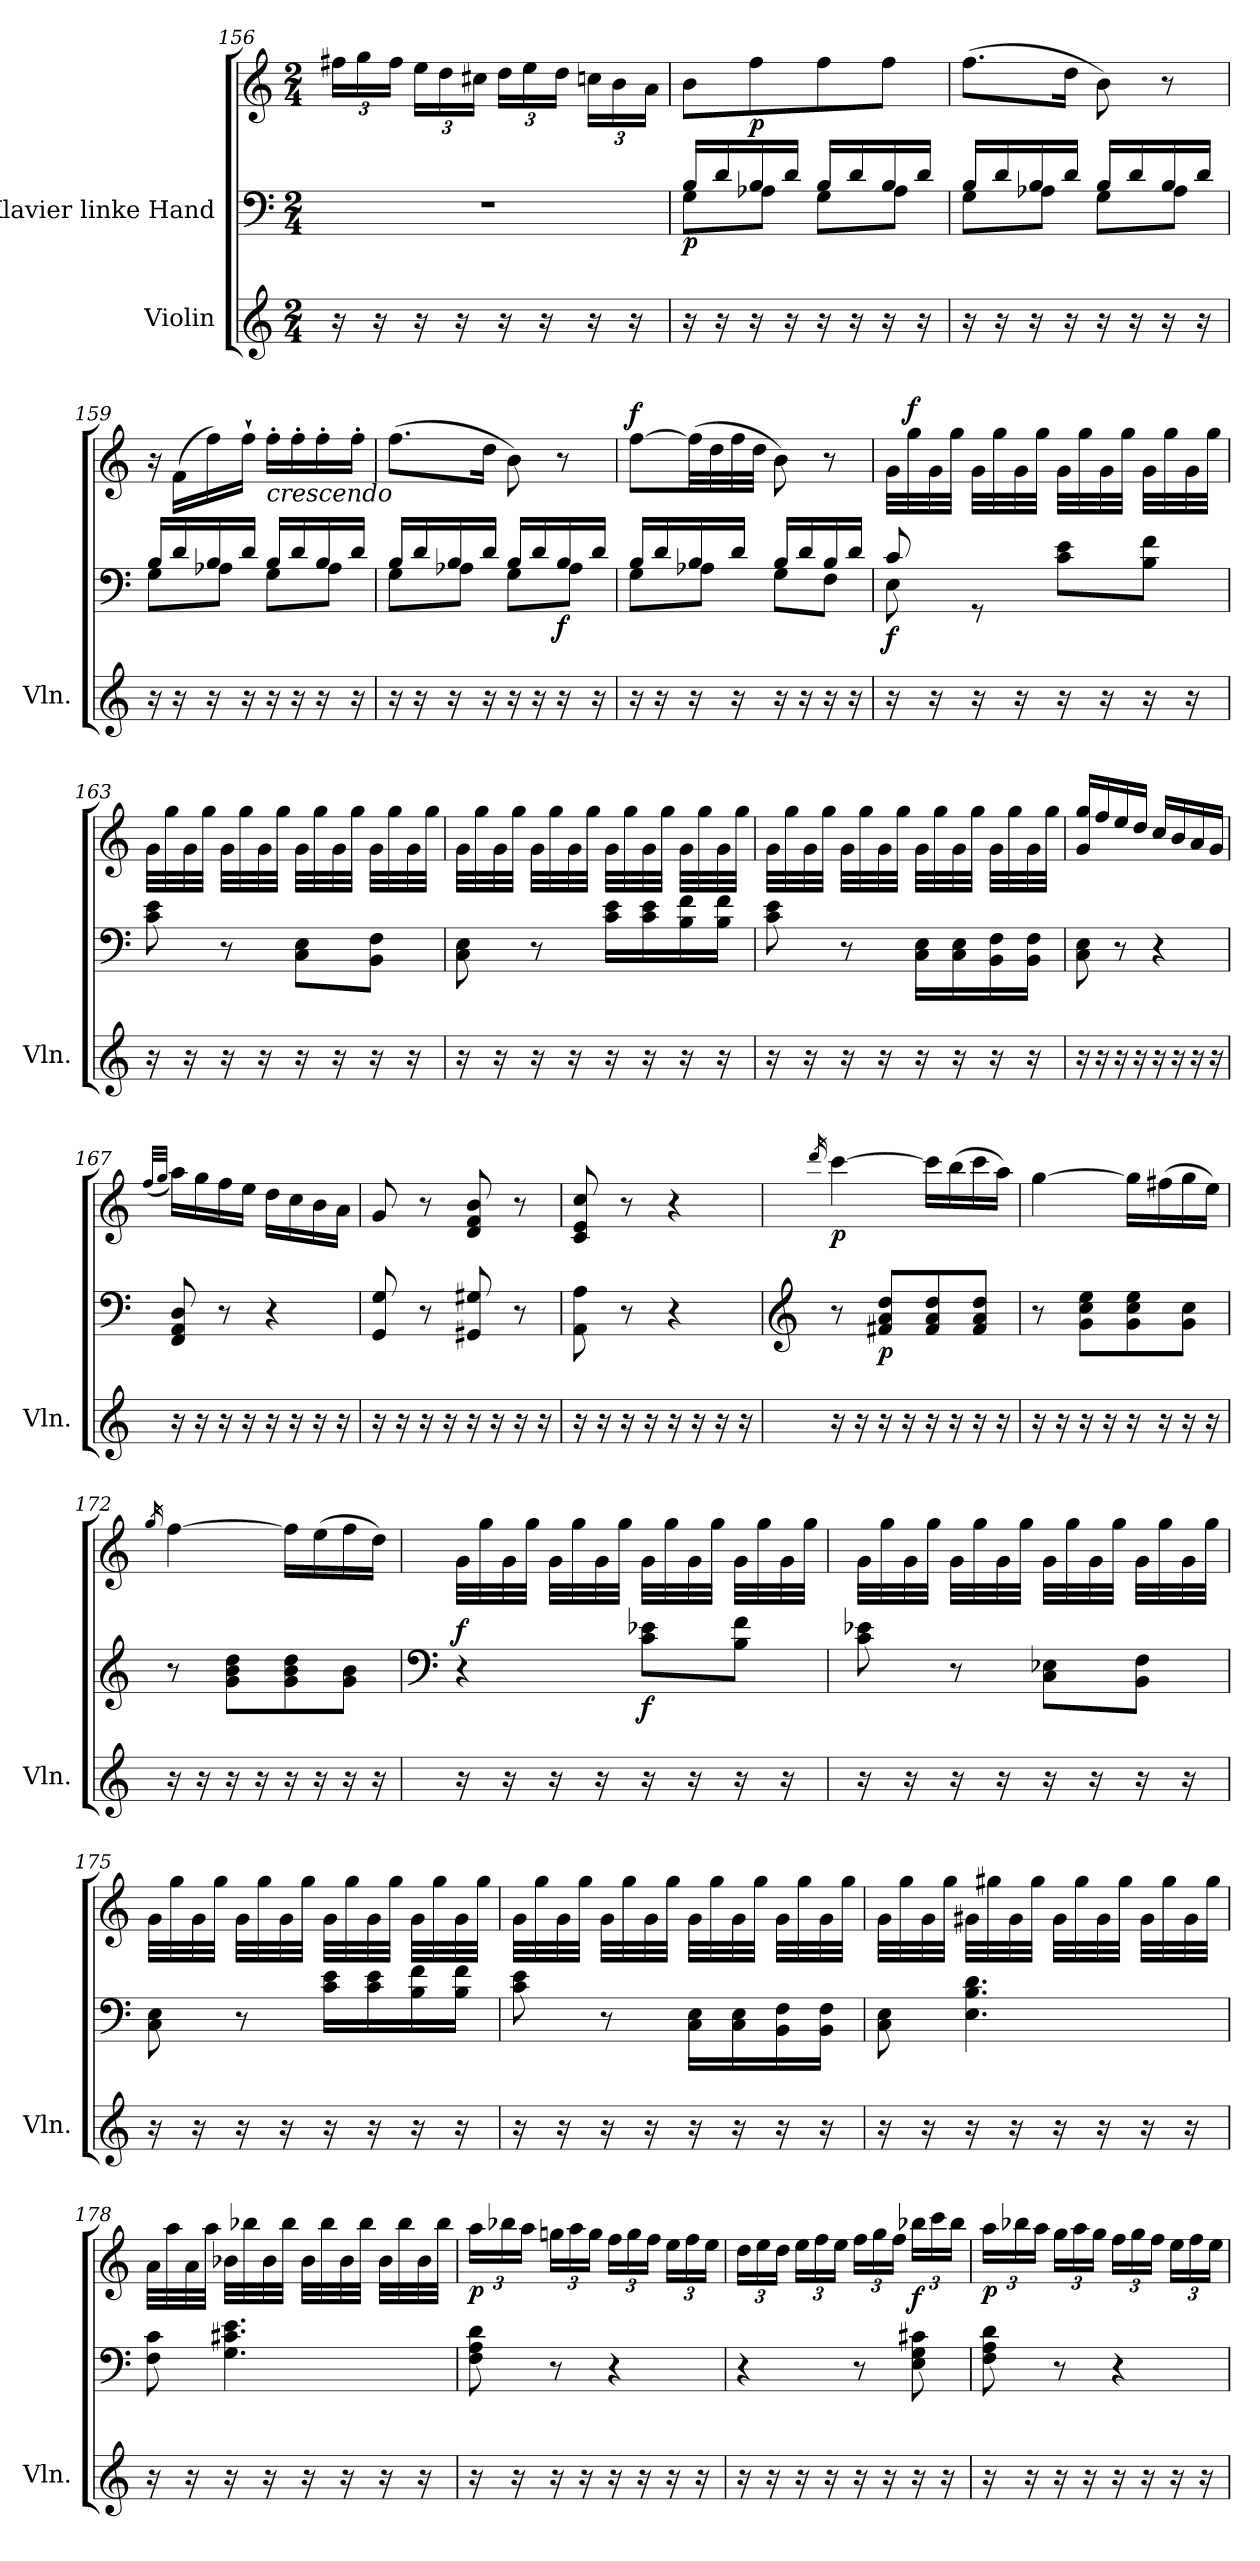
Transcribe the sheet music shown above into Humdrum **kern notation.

**kern	**kern	**kern	**dynam
*part2	*part1	*part1	*part1
*staff3	*staff2	*staff1	*staff1/2
*I"Violin	*I"Klavier linke Hand	*	*
*I'Vln.	*	*	*
*clefG2	*clefF4	*clefG2	*
*k[]	*k[]	*k[]	*
*M2/4	*M2/4	*M2/4	*
=156	=156	=156	=156
16r	2r	24ff#X\LL	.
.	.	24gg\	.
16r	.	.	.
.	.	24ff#\JJ	.
16r	.	24ee\LL	.
.	.	24dd\	.
16r	.	.	.
.	.	24cc#X\JJ	.
16r	.	24dd\LL	.
.	.	24ee\	.
16r	.	.	.
.	.	24dd\JJ	.
16r	.	24ccn\LL	.
.	.	24b\	.
16r	.	.	.
.	.	24a\JJ	.
=157	=157	=157	=157
*	*^	*	*
!	!	!	!	!LO:DY:b=2
16r	16B/LL	8G\L	8b\L	p
16r	16d/	.	.	.
!	!	!	!	!LO:DY:b
16r	16B/	8A-X\J	8ff\	p
16r	16d/JJ	.	.	.
16r	16B/LL	8G\L	8ff\	.
16r	16d/	.	.	.
16r	16B/	8A-\J	8ff\J	.
16r	16d/JJ	.	.	.
=158	=158	=158	=158	=158
16r	16B/LL	8G\L	(>8.ff\L	.
16r	16d/	.	.	.
16r	16B/	8A-X\J	.	.
16r	16d/JJ	.	16dd\Jk	.
16r	16B/LL	8G\L	8b\)	.
16r	16d/	.	.	.
16r	16B/	8A-\J	8r	.
16r	16d/JJ	.	.	.
!!LO:LB:g=z
=159	=159	=159	=159	=159
16r	16B/LL	8G\L	16r	.
16r	16d/	.	(>16f\LL	.
16r	16B/	8A-X\J	16ff\)	.
16r	16d/JJ	.	16ff`\JJ	.
!	!	!	!LO:TX:b:i:t=crescendo	!
16r	16B/LL	8G\L	16ff'\LL	.
16r	16d/	.	16ff'\	.
16r	16B/	8A-\J	16ff'\	.
16r	16d/JJ	.	16ff'\JJ	.
=160	=160	=160	=160	=160
16r	16B/LL	8G\L	(>8.ff\L	.
16r	16d/	.	.	.
16r	16B/	8A-X\J	.	.
16r	16d/JJ	.	16dd\Jk	.
16r	16B/LL	8G\L	8b\)	.
16r	16d/	.	.	.
!	!	!	!	!LO:DY:b=2
16r	16B/	8A-\J	8r	f
16r	16d/JJ	.	.	.
=161	=161	=161	=161	=161
!	!	!	!	!LO:DY:a
16r	16B/LL	8G\L	[8ff\L	f
16r	16d/	.	.	.
16r	16B/	8A-X\J	(>32ff\LL]	.
.	.	.	32dd\	.
16r	16d/JJ	.	32ff\	.
.	.	.	32dd\JJJ	.
16r	16B/LL	8G\L	8b\)	.
16r	16d/	.	.	.
16r	16B/	8F\J	8r	.
16r	16d/JJ	.	.	.
=162	=162	=162	=162	=162
!	!	!	!	!LO:DY:b=2
16r	8c/	8E\	32g\LLL	f
!	!	!	!	!LO:DY:a
.	.	.	32gg\	f
16r	.	.	32g\	.
.	.	.	32gg\JJJ	.
16r	8rGG	4.ryy	32g\LLL	.
.	.	.	32gg\	.
16r	.	.	32g\	.
.	.	.	32gg\JJJ	.
16r	8c\ 8e\L	.	32g\LLL	.
.	.	.	32gg\	.
16r	.	.	32g\	.
.	.	.	32gg\JJJ	.
16r	8B\ 8f\J	.	32g\LLL	.
.	.	.	32gg\	.
16r	.	.	32g\	.
.	.	.	32gg\JJJ	.
*	*v	*v	*	*
!!LO:PB:g=z
=163	=163	=163	=163
16r	8c\ 8e\	32g\LLL	.
.	.	32gg\	.
16r	.	32g\	.
.	.	32gg\JJJ	.
16r	8r	32g\LLL	.
.	.	32gg\	.
16r	.	32g\	.
.	.	32gg\JJJ	.
16r	8C\ 8E\L	32g\LLL	.
.	.	32gg\	.
16r	.	32g\	.
.	.	32gg\JJJ	.
16r	8BB\ 8F\J	32g\LLL	.
.	.	32gg\	.
16r	.	32g\	.
.	.	32gg\JJJ	.
=164	=164	=164	=164
16r	8C\ 8E\	32g\LLL	.
.	.	32gg\	.
16r	.	32g\	.
.	.	32gg\JJJ	.
16r	8r	32g\LLL	.
.	.	32gg\	.
16r	.	32g\	.
.	.	32gg\JJJ	.
16r	16c\ 16e\LL	32g\LLL	.
.	.	32gg\	.
16r	16c\ 16e\	32g\	.
.	.	32gg\JJJ	.
16r	16B\ 16f\	32g\LLL	.
.	.	32gg\	.
16r	16B\ 16f\JJ	32g\	.
.	.	32gg\JJJ	.
=165	=165	=165	=165
16r	8c\ 8e\	32g\LLL	.
.	.	32gg\	.
16r	.	32g\	.
.	.	32gg\JJJ	.
16r	8r	32g\LLL	.
.	.	32gg\	.
16r	.	32g\	.
.	.	32gg\JJJ	.
16r	16C\ 16E\LL	32g\LLL	.
.	.	32gg\	.
16r	16C\ 16E\	32g\	.
.	.	32gg\JJJ	.
16r	16BB\ 16F\	32g\LLL	.
.	.	32gg\	.
16r	16BB\ 16F\JJ	32g\	.
.	.	32gg\JJJ	.
=166	=166	=166	=166
16r	8C\ 8E\	16g/ 16gg/LL	.
16r	.	16ff/	.
16r	8r	16ee/	.
16r	.	16dd/JJ	.
16r	4r	16cc/LL	.
16r	.	16b/	.
16r	.	16a/	.
16r	.	16g/JJ	.
!!LO:LB:g=z
=167	=167	=167	=167
.	.	(<32qff/LLL	.
.	.	32qgg/JJJ	.
16r	8FF/ 8AA/ 8D/	16aa\LL)	.
16r	.	16gg\	.
16r	8r	16ff\	.
16r	.	16ee\JJ	.
16r	4r	16dd\LL	.
16r	.	16cc\	.
16r	.	16b\	.
16r	.	16a\JJ	.
=168	=168	=168	=168
16r	8GG/ 8G/	8g/	.
16r	.	.	.
16r	8r	8r	.
16r	.	.	.
16r	8GG#X/ 8G#X/	8d/ 8f/ 8b/	.
16r	.	.	.
16r	8r	8r	.
16r	.	.	.
=169	=169	=169	=169
16r	8AA\ 8A\	8c/ 8e/ 8cc/	.
16r	.	.	.
16r	8r	8r	.
16r	.	.	.
16r	4r	4r	.
16r	.	.	.
16r	.	.	.
16r	.	.	.
=170	=170	=170	=170
*	*clefG2	*	*
.	.	16qddd/	.
!	!	!	!LO:DY:b
16r	8r	[4ccc\	p
16r	.	.	.
!	!	!	!LO:DY:b=2
16r	8f#X/ 8a/ 8dd/L	.	p
16r	.	.	.
16r	8f#/ 8a/ 8dd/	16ccc\LL]	.
16r	.	(>16bb\	.
16r	8f#/ 8a/ 8dd/J	16ccc\	.
16r	.	16aa\JJ)	.
=171	=171	=171	=171
16r	8r	[4gg\	.
16r	.	.	.
16r	8g\ 8cc\ 8ee\L	.	.
16r	.	.	.
16r	8g\ 8cc\ 8ee\	16gg\LL]	.
16r	.	(>16ff#X\	.
16r	8g\ 8cc\J	16gg\	.
16r	.	16ee\JJ)	.
=172	=172	=172	=172
.	.	16qgg/	.
16r	8r	[4ff\	.
16r	.	.	.
16r	8g\ 8b\ 8dd\L	.	.
16r	.	.	.
16r	8g\ 8b\ 8dd\	16ff\LL]	.
16r	.	(>16ee\	.
16r	8g\ 8b\J	16ff\	.
16r	.	16dd\JJ)	.
!!LO:LB:g=z
=173	=173	=173	=173
*	*clefF4	*	*
!	!	!	!LO:DY:a=2
16r	4r	32g\LLL	f
.	.	32gg\	.
16r	.	32g\	.
.	.	32gg\JJJ	.
16r	.	32g\LLL	.
.	.	32gg\	.
16r	.	32g\	.
.	.	32gg\JJJ	.
!	!	!	!LO:DY:b=2
16r	8c\ 8e-X\L	32g\LLL	f
.	.	32gg\	.
16r	.	32g\	.
.	.	32gg\JJJ	.
16r	8B\ 8f\J	32g\LLL	.
.	.	32gg\	.
16r	.	32g\	.
.	.	32gg\JJJ	.
=174	=174	=174	=174
16r	8c\ 8e-X\	32g\LLL	.
.	.	32gg\	.
16r	.	32g\	.
.	.	32gg\JJJ	.
16r	8r	32g\LLL	.
.	.	32gg\	.
16r	.	32g\	.
.	.	32gg\JJJ	.
16r	8C\ 8E-X\L	32g\LLL	.
.	.	32gg\	.
16r	.	32g\	.
.	.	32gg\JJJ	.
16r	8BB\ 8F\J	32g\LLL	.
.	.	32gg\	.
16r	.	32g\	.
.	.	32gg\JJJ	.
=175	=175	=175	=175
16r	8C\ 8E\	32g\LLL	.
.	.	32gg\	.
16r	.	32g\	.
.	.	32gg\JJJ	.
16r	8r	32g\LLL	.
.	.	32gg\	.
16r	.	32g\	.
.	.	32gg\JJJ	.
16r	16c\ 16e\LL	32g\LLL	.
.	.	32gg\	.
16r	16c\ 16e\	32g\	.
.	.	32gg\JJJ	.
16r	16B\ 16f\	32g\LLL	.
.	.	32gg\	.
16r	16B\ 16f\JJ	32g\	.
.	.	32gg\JJJ	.
!!LO:LB:g=z
=176	=176	=176	=176
16r	8c\ 8e\	32g\LLL	.
.	.	32gg\	.
16r	.	32g\	.
.	.	32gg\JJJ	.
16r	8r	32g\LLL	.
.	.	32gg\	.
16r	.	32g\	.
.	.	32gg\JJJ	.
16r	16C\ 16E\LL	32g\LLL	.
.	.	32gg\	.
16r	16C\ 16E\	32g\	.
.	.	32gg\JJJ	.
16r	16BB\ 16F\	32g\LLL	.
.	.	32gg\	.
16r	16BB\ 16F\JJ	32g\	.
.	.	32gg\JJJ	.
=177	=177	=177	=177
16r	8C\ 8E\	32g\LLL	.
.	.	32gg\	.
16r	.	32g\	.
.	.	32gg\JJJ	.
!	!	!	!LO:DY:a=2
!	!	!	!LO:DY:n=1:b=2
16r	4.E\ 4.B\ 4.d\	32g#X\LLL	fp fp
.	.	32gg#X\	.
16r	.	32g#\	.
.	.	32gg#\JJJ	.
16r	.	32g#\LLL	.
.	.	32gg#\	.
16r	.	32g#\	.
.	.	32gg#\JJJ	.
16r	.	32g#\LLL	.
.	.	32gg#\	.
16r	.	32g#\	.
.	.	32gg#\JJJ	.
=178	=178	=178	=178
16r	8F\ 8c\	32a\LLL	.
.	.	32aa\	.
16r	.	32a\	.
.	.	32aa\JJJ	.
!	!	!	!LO:DY:b=2
!	!	!	!LO:DY:n=1:a=2
16r	4.G\ 4.c#X\ 4.e\	32b-X\LLL	fp fp
.	.	32bb-X\	.
16r	.	32b-\	.
.	.	32bb-\JJJ	.
16r	.	32b-\LLL	.
.	.	32bb-\	.
16r	.	32b-\	.
.	.	32bb-\JJJ	.
16r	.	32b-\LLL	.
.	.	32bb-\	.
16r	.	32b-\	.
.	.	32bb-\JJJ	.
!!LO:PB:g=z
=179	=179	=179	=179
!	!	!	!LO:DY:b
16r	8F\ 8A\ 8d\	24aa\LL	p
.	.	24bb-X\	.
16r	.	.	.
.	.	24aa\JJ	.
16r	8r	24ggn\LL	.
.	.	24aa\	.
16r	.	.	.
.	.	24gg\JJ	.
16r	4r	24ff\LL	.
.	.	24gg\	.
16r	.	.	.
.	.	24ff\JJ	.
16r	.	24ee\LL	.
.	.	24ff\	.
16r	.	.	.
.	.	24ee\JJ	.
=180	=180	=180	=180
16r	4r	24dd\LL	.
.	.	24ee\	.
16r	.	.	.
.	.	24dd\JJ	.
16r	.	24ee\LL	.
.	.	24ff\	.
16r	.	.	.
.	.	24ee\JJ	.
16r	8r	24ff\LL	.
.	.	24gg\	.
16r	.	.	.
.	.	24ff\JJ	.
!	!	!	!LO:DY:b
16r	8E\ 8G\ 8c#X\	24bb-X\LL	f
.	.	24ccc\	.
16r	.	.	.
.	.	24bb-\JJ	.
=181	=181	=181	=181
!	!	!	!LO:DY:b
16r	8F\ 8A\ 8d\	24aa\LL	p
.	.	24bb-X\	.
16r	.	.	.
.	.	24aa\JJ	.
16r	8r	24gg\LL	.
.	.	24aa\	.
16r	.	.	.
.	.	24gg\JJ	.
16r	4r	24ff\LL	.
.	.	24gg\	.
16r	.	.	.
.	.	24ff\JJ	.
16r	.	24ee\LL	.
.	.	24ff\	.
16r	.	.	.
.	.	24ee\JJ	.
=	=	=	=
*-	*-	*-	*-
